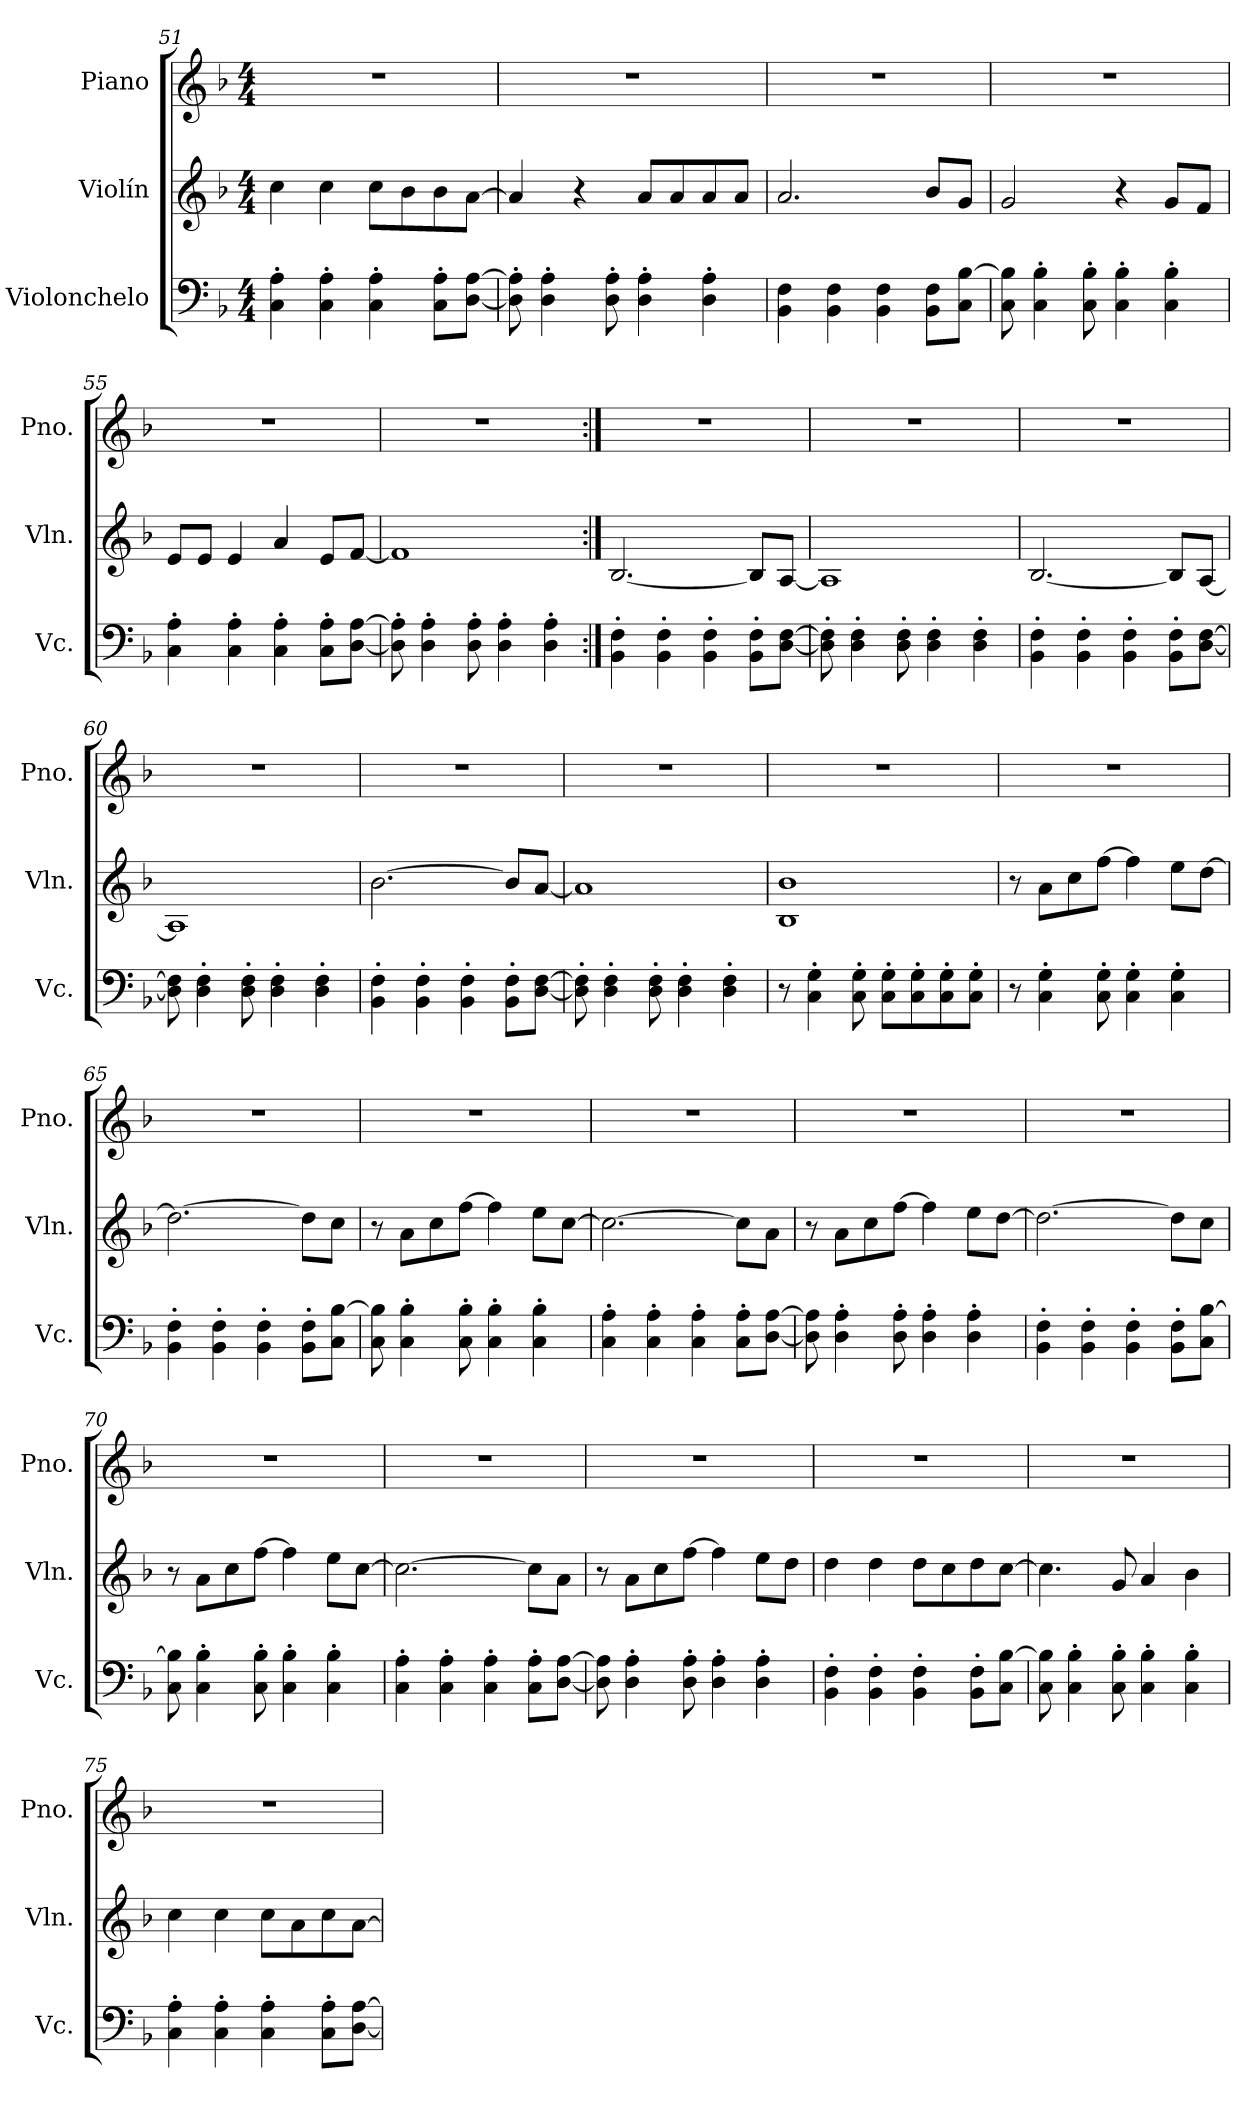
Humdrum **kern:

**kern	**kern	**kern
*part3	*part2	*part1
*staff3	*staff2	*staff1
*I"Violonchelo	*I"Violín	*I"Piano
*I'Vc.	*I'Vln.	*I'Pno.
*clefF4	*clefG2	*clefG2
*k[b-]	*k[b-]	*k[b-]
*M4/4	*M4/4	*M4/4
=51	=51	=51
4C\' 4A\'	4cc\	1r
4C\' 4A\'	4cc\	.
4C\' 4A\'	8cc\L	.
.	8b-\	.
8C\' 8A\'L	8b-\	.
[8D\ [8A\J	[8a\J	.
=52	=52	=52
8D\]' 8A\]'	4a/]	1r
4D\' 4A\'	.	.
.	4r	.
8D\' 8A\'	.	.
4D\' 4A\'	8a/L	.
.	8a/	.
4D\' 4A\'	8a/	.
.	8a/J	.
=53	=53	=53
4BB-\ 4F\	2.a/	1r
4BB-\ 4F\	.	.
4BB-\ 4F\	.	.
8BB-\ 8F\L	8b-/L	.
8C\ [8B-\J	8g/J	.
=54	=54	=54
8C\ 8B-\]	2g/	1r
4C\' 4B-\'	.	.
8C\' 8B-\'	.	.
4C\' 4B-\'	4r	.
4C\' 4B-\'	8g/L	.
.	8f/J	.
!!LO:PB:g=z
=55	=55	=55
4C\' 4A\'	8e/L	1r
.	8e/J	.
4C\' 4A\'	4e/	.
4C\' 4A\'	4a/	.
8C\' 8A\'L	8e/L	.
[8D\ [8A\J	[8f/J	.
=56	=56	=56
8D\]' 8A\]'	1f]	1r
4D\' 4A\'	.	.
8D\' 8A\'	.	.
4D\' 4A\'	.	.
4D\' 4A\'	.	.
=57:|!	=57:|!	=57:|!
4BB-\' 4F\'	[2.B-/	1r
4BB-\' 4F\'	.	.
4BB-\' 4F\'	.	.
8BB-\' 8F\'L	8B-/L]	.
[8D\ [8F\J	[8A/J	.
=58	=58	=58
8D\]' 8F\]'	1A]	1r
4D\' 4F\'	.	.
8D\' 8F\'	.	.
4D\' 4F\'	.	.
4D\' 4F\'	.	.
=59	=59	=59
4BB-\' 4F\'	[2.B-/	1r
4BB-\' 4F\'	.	.
4BB-\' 4F\'	.	.
8BB-\' 8F\'L	8B-/L]	.
[8D\ [8F\J	[8A/J	.
=60	=60	=60
8D\] 8F\]	1A]	1r
4D\' 4F\'	.	.
8D\' 8F\'	.	.
4D\' 4F\'	.	.
4D\' 4F\'	.	.
=61	=61	=61
4BB-\' 4F\'	[2.b-\	1r
4BB-\' 4F\'	.	.
4BB-\' 4F\'	.	.
8BB-\' 8F\'L	8b-/L]	.
[8D\ [8F\J	[8a/J	.
!!LO:LB:g=z
=62	=62	=62
8D\]' 8F\]'	1a]	1r
4D\' 4F\'	.	.
8D\' 8F\'	.	.
4D\' 4F\'	.	.
4D\' 4F\'	.	.
=63	=63	=63
8r	1B- 1b-	1r
4C\' 4G\'	.	.
8C\' 8G\'	.	.
8C\' 8G\'L	.	.
8C\' 8G\'	.	.
8C\' 8G\'	.	.
8C\' 8G\'J	.	.
=64	=64	=64
8r	8r	1r
4C\' 4G\'	8a\L	.
.	8cc\	.
8C\' 8G\'	[8ff\J	.
4C\' 4G\'	4ff\]	.
4C\' 4G\'	8ee\L	.
.	[8dd\J	.
=65	=65	=65
4BB-\' 4F\'	2.dd\_	1r
4BB-\' 4F\'	.	.
4BB-\' 4F\'	.	.
8BB-\' 8F\'L	8dd\L]	.
8C\ [8B-\J	8cc\J	.
=66	=66	=66
8C\ 8B-\]	8r	1r
4C\' 4B-\'	8a\L	.
.	8cc\	.
8C\' 8B-\'	[8ff\J	.
4C\' 4B-\'	4ff\]	.
4C\' 4B-\'	8ee\L	.
.	[8cc\J	.
=67	=67	=67
4C\' 4A\'	2.cc\_	1r
4C\' 4A\'	.	.
4C\' 4A\'	.	.
8C\' 8A\'L	8cc\L]	.
[8D\ [8A\J	8a\J	.
!!LO:LB:g=z
=68	=68	=68
8D\] 8A\]	8r	1r
4D\' 4A\'	8a\L	.
.	8cc\	.
8D\' 8A\'	[8ff\J	.
4D\' 4A\'	4ff\]	.
4D\' 4A\'	8ee\L	.
.	[8dd\J	.
=69	=69	=69
4BB-\' 4F\'	2.dd\_	1r
4BB-\' 4F\'	.	.
4BB-\' 4F\'	.	.
8BB-\' 8F\'L	8dd\L]	.
8C\ [8B-\J	8cc\J	.
=70	=70	=70
8C\ 8B-\]	8r	1r
4C\' 4B-\'	8a\L	.
.	8cc\	.
8C\' 8B-\'	[8ff\J	.
4C\' 4B-\'	4ff\]	.
4C\' 4B-\'	8ee\L	.
.	[8cc\J	.
=71	=71	=71
4C\' 4A\'	2.cc\_	1r
4C\' 4A\'	.	.
4C\' 4A\'	.	.
8C\' 8A\'L	8cc\L]	.
[8D\ [8A\J	8a\J	.
=72	=72	=72
8D\] 8A\]	8r	1r
4D\' 4A\'	8a\L	.
.	8cc\	.
8D\' 8A\'	[8ff\J	.
4D\' 4A\'	4ff\]	.
4D\' 4A\'	8ee\L	.
.	8dd\J	.
=73	=73	=73
4BB-\' 4F\'	4dd\	1r
4BB-\' 4F\'	4dd\	.
4BB-\' 4F\'	8dd\L	.
.	8cc\	.
8BB-\' 8F\'L	8dd\	.
8C\ [8B-\J	[8cc\J	.
!!LO:LB:g=z
=74	=74	=74
8C\ 8B-\]	4.cc\]	1r
4C\' 4B-\'	.	.
8C\' 8B-\'	8g/	.
4C\' 4B-\'	4a/	.
4C\' 4B-\'	4b-\	.
=75	=75	=75
4C\' 4A\'	4cc\	1r
4C\' 4A\'	4cc\	.
4C\' 4A\'	8cc\L	.
.	8a\	.
8C\' 8A\'L	8cc\	.
[8D\ [8A\J	[8a\J	.
=	=	=
*-	*-	*-
